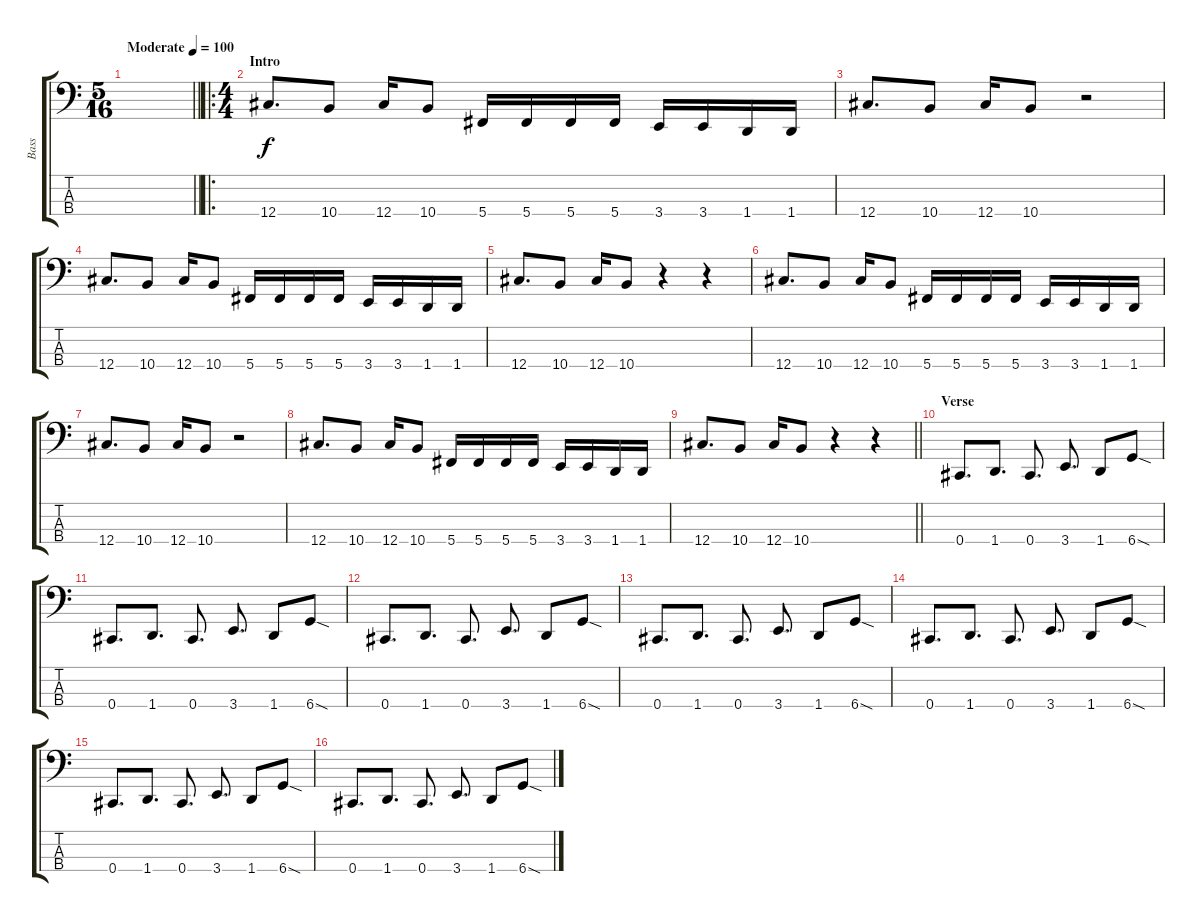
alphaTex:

\track ("Bass" "Bass") {instrument electricbassfinger}
\staff {score tabs}
\tuning (Gb2 Db2 Ab1 Db1) {hide}
\ts (5 16)
\tempo (100 "Moderate")
\clef f4
\barLineRight lightlight
\ks c
|
\ro
\ts (4 4)
\section ("" "Intro")
12.4.8{d} 10.4.8 12.4.16 10.4.8 5.4.16 5.4.16 5.4.16 5.4.16 3.4.16 3.4.16 1.4.16 1.4.16 |
12.4.8{d} 10.4.8 12.4.16 10.4.8 r.2 |
12.4.8{d} 10.4.8 12.4.16 10.4.8 5.4.16 5.4.16 5.4.16 5.4.16 3.4.16 3.4.16 1.4.16 1.4.16 |
12.4.8{d} 10.4.8 12.4.16 10.4.8 r.4 r.4 |
12.4.8{d} 10.4.8 12.4.16 10.4.8 5.4.16 5.4.16 5.4.16 5.4.16 3.4.16 3.4.16 1.4.16 1.4.16 |
12.4.8{d} 10.4.8 12.4.16 10.4.8 r.2 |
12.4.8{d} 10.4.8 12.4.16 10.4.8 5.4.16 5.4.16 5.4.16 5.4.16 3.4.16 3.4.16 1.4.16 1.4.16 |
\barLineRight lightlight
12.4.8{d} 10.4.8 12.4.16 10.4.8 r.4 r.4 |
\section ("" "Verse")
0.4.8{d} 1.4.8{d} 0.4.8{d} 3.4.8{d} 1.4.8 6.4{sod}.8 |
0.4.8{d} 1.4.8{d} 0.4.8{d} 3.4.8{d} 1.4.8 6.4{sod}.8 |
0.4.8{d} 1.4.8{d} 0.4.8{d} 3.4.8{d} 1.4.8 6.4{sod}.8 |
0.4.8{d} 1.4.8{d} 0.4.8{d} 3.4.8{d} 1.4.8 6.4{sod}.8 |
0.4.8{d} 1.4.8{d} 0.4.8{d} 3.4.8{d} 1.4.8 6.4{sod}.8 |
0.4.8{d} 1.4.8{d} 0.4.8{d} 3.4.8{d} 1.4.8 6.4{sod}.8 |
0.4.8{d} 1.4.8{d} 0.4.8{d} 3.4.8{d} 1.4.8 6.4{sod}.8
